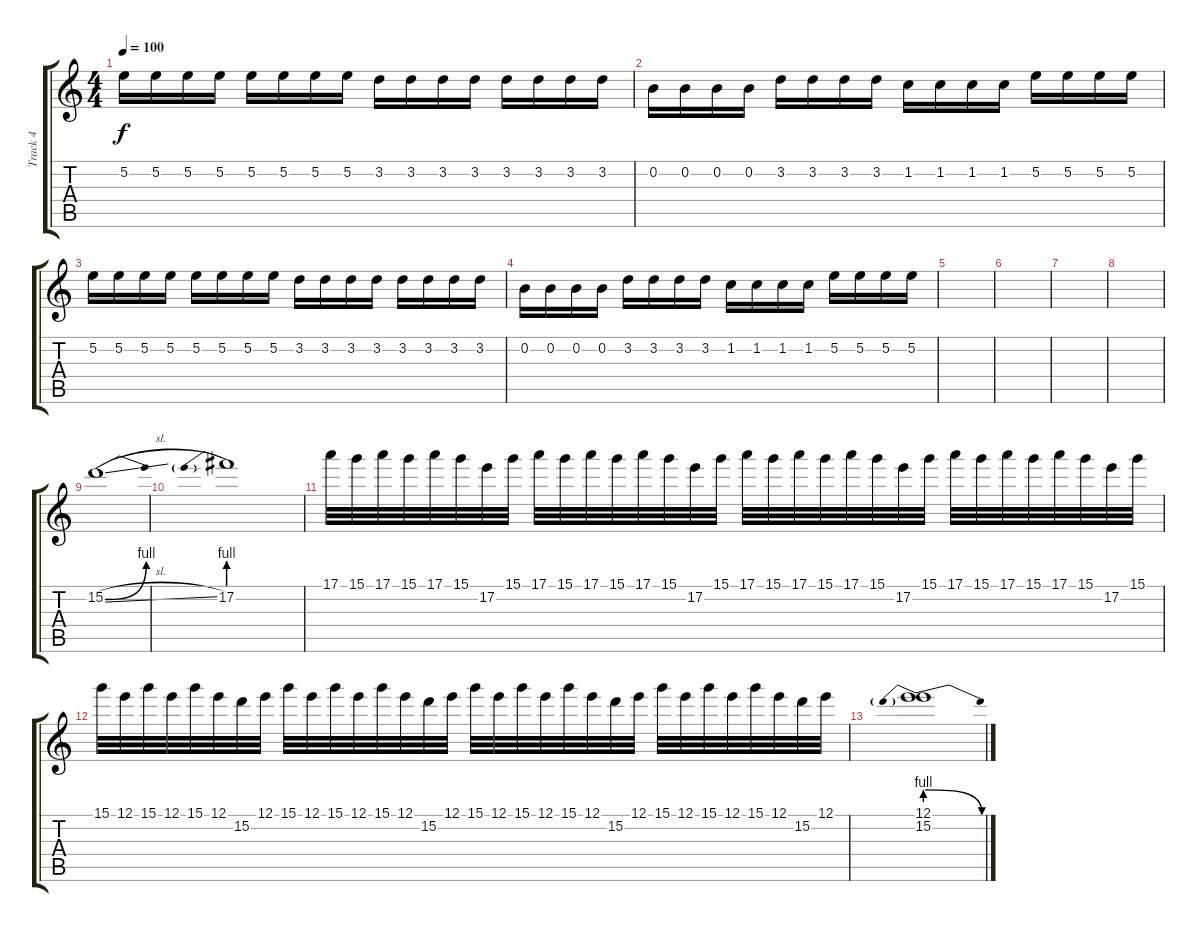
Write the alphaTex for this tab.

\track ("Track 4" "Track 4") {instrument distortionguitar}
\staff {score tabs}
\tuning (E4 B3 G3 D3 A2 E2) {hide}
\ts (4 4)
\tempo 100
\clef g2
\ks c
5.2.16{dy f} 5.2.16 5.2.16 5.2.16 5.2.16 5.2.16 5.2.16 5.2.16 3.2.16 3.2.16 3.2.16 3.2.16 3.2.16 3.2.16 3.2.16 3.2.16 |
0.2.16 0.2.16 0.2.16 0.2.16 3.2.16 3.2.16 3.2.16 3.2.16 1.2.16 1.2.16 1.2.16 1.2.16 5.2.16 5.2.16 5.2.16 5.2.16 |
5.2.16 5.2.16 5.2.16 5.2.16 5.2.16 5.2.16 5.2.16 5.2.16 3.2.16 3.2.16 3.2.16 3.2.16 3.2.16 3.2.16 3.2.16 3.2.16 |
0.2.16 0.2.16 0.2.16 0.2.16 3.2.16 3.2.16 3.2.16 3.2.16 1.2.16 1.2.16 1.2.16 1.2.16 5.2.16 5.2.16 5.2.16 5.2.16 |
|
|
|
|
15.2{be (bend 0 0 60 4) sl}.1 |
17.2{be (prebend 0 4 60 4)}.1 |
17.1.32 15.1.32 17.1.32 15.1.32 17.1.32 15.1.32 17.2.32 15.1.32 17.1.32 15.1.32 17.1.32 15.1.32 17.1.32 15.1.32 17.2.32 15.1.32 17.1.32 15.1.32 17.1.32 15.1.32 17.1.32 15.1.32 17.2.32 15.1.32 17.1.32 15.1.32 17.1.32 15.1.32 17.1.32 15.1.32 17.2.32 15.1.32 |
15.1.32 12.1.32 15.1.32 12.1.32 15.1.32 12.1.32 15.2.32 12.1.32 15.1.32 12.1.32 15.1.32 12.1.32 15.1.32 12.1.32 15.2.32 12.1.32 15.1.32 12.1.32 15.1.32 12.1.32 15.1.32 12.1.32 15.2.32 12.1.32 15.1.32 12.1.32 15.1.32 12.1.32 15.1.32 12.1.32 15.2.32 12.1.32 |
(12.1 15.2{be (prebendrelease 0 4 60 0)}).1
